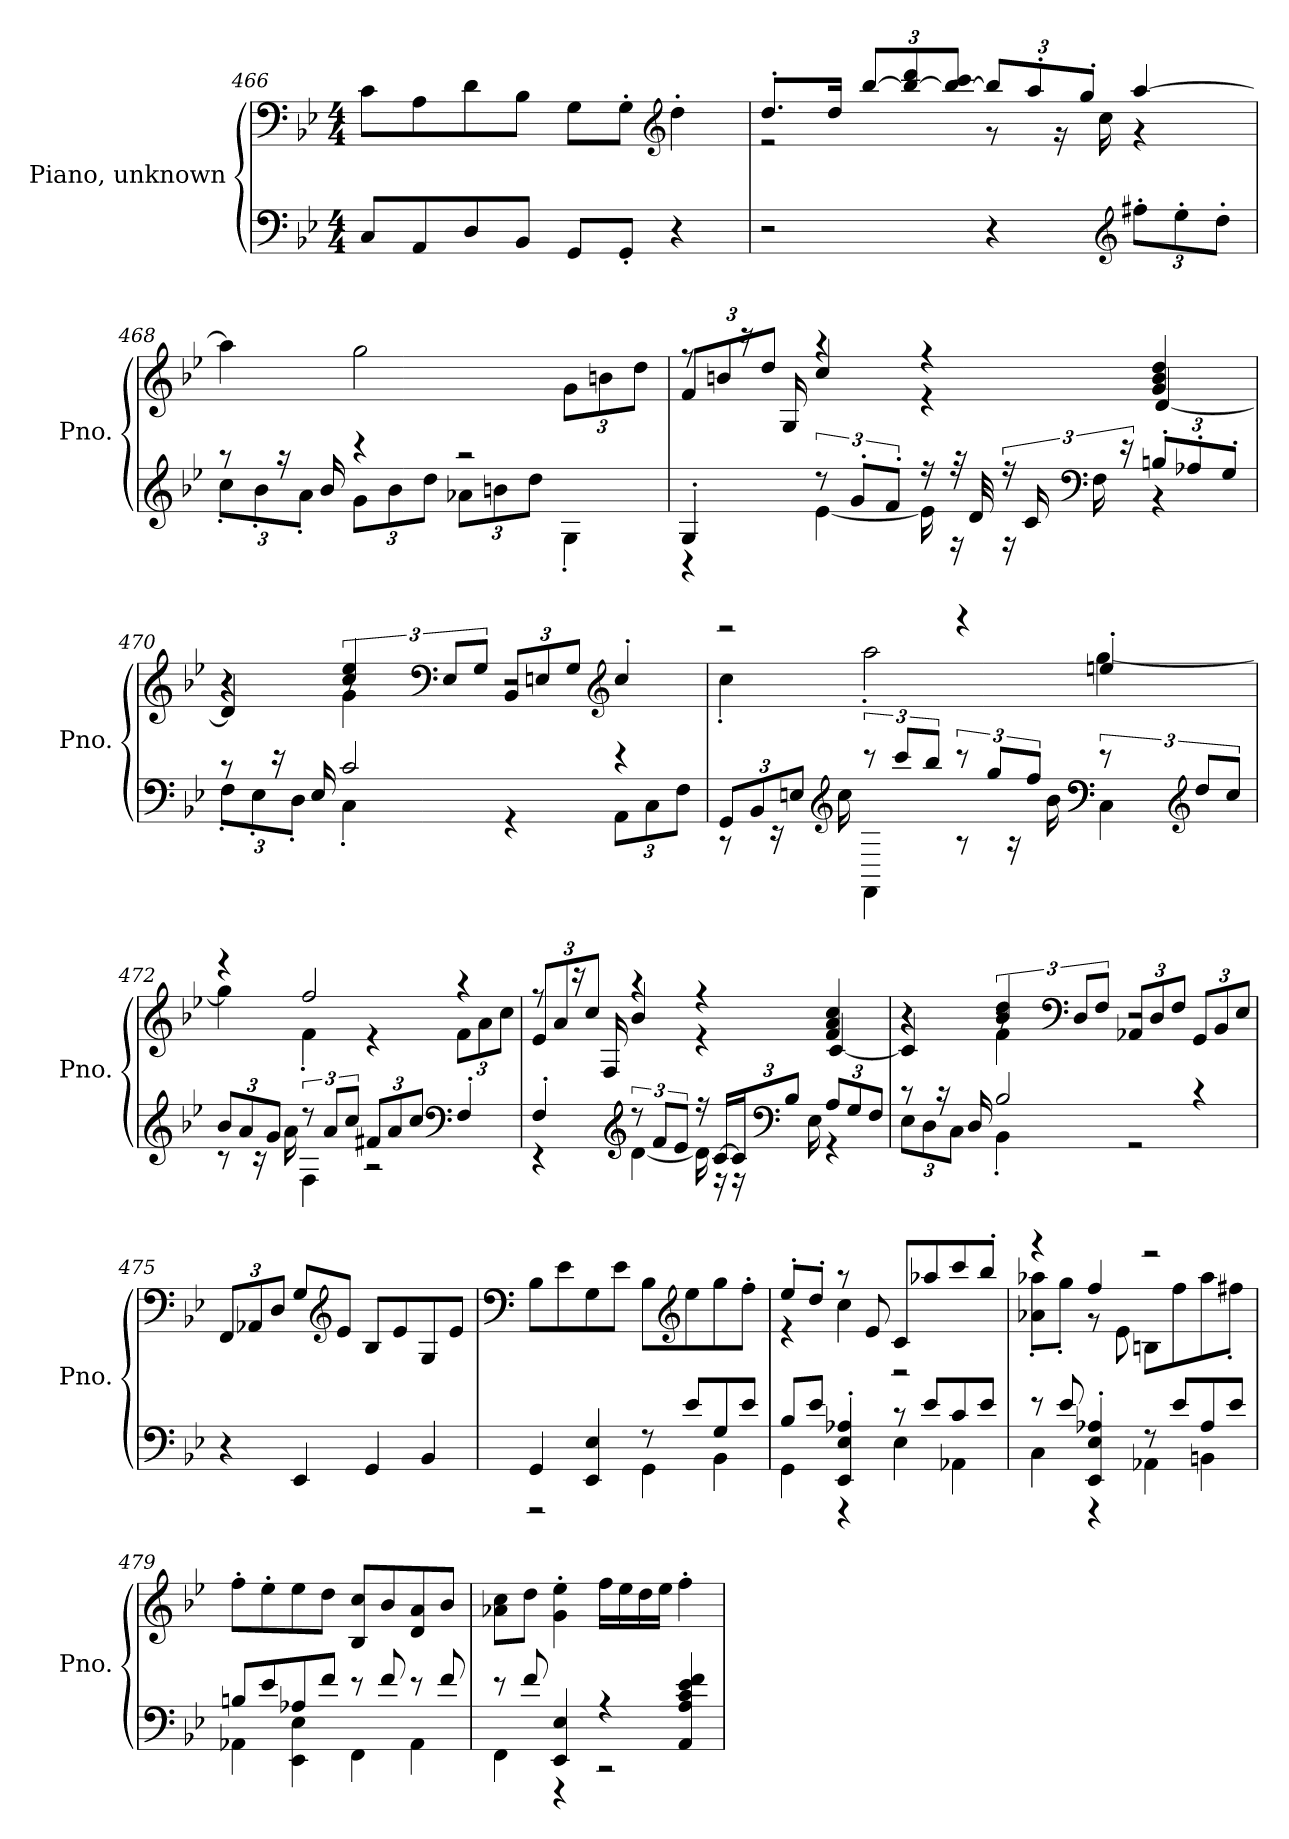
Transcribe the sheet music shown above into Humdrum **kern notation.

**kern	**kern
*part1	*part1
*staff2	*staff1
*I"Piano, unknown	*
*I'Pno.	*
*clefF4	*clefF4
*k[b-e-]	*k[b-e-]
*M4/4	*M4/4
=466	=466
8C/L	8c\L
8AA/	8A\
8D/	8d\
8BB-/J	8B-\J
8GG/L	8G\L
8GG'/J	8G'\J
*	*clefG2
4r	4dd'\
=467	=467
*	*^
2r	8.dd'/L	2r
.	16dd/Jk	.
*	*Xbrackettup	*
.	[12bb-/L	.
.	12bb-/_ 12ddd/	.
.	12bb-/_ 12ccc/J	.
4r	12bb-/L]	8r
.	12aa'/	.
.	.	16r
.	12gg'/J	.
.	.	16cc\
*clefG2	*	*
*Xbrackettup	*	*
12ff#X'\L	[4aa/	4r
12ee-'\	.	.
12dd'\J	.	.
*	*v	*v
!!LO:PB:g=z
=468	=468
*^	*
8r	12cc'\L	4aa\]
.	12b-'\	.
16r	.	.
.	12a'\J	.
16b-/	.	.
4r	12g\L	2gg\
.	12b-\	.
.	12dd\J	.
2r	12a-X\L	.
.	12bn\	.
.	12dd\J	.
.	4G'\	12g\L
.	.	12bn\
.	.	12dd\J
=469	=469	=469
*	*	*^
4G'/	4r	8r	12f/L
.	.	.	12bn/
.	.	16r	.
.	.	.	12dd/J
.	.	16G/	.
*brackettup	*	*	*
12r	[4e-\	4r	4cc/
12g'/L	.	.	.
12f'/J	.	.	.
16r	16e-\]	4r	4r
32r	16r	.	.
32d/	.	.	.
24r	16r	.	.
24c/	.	.	.
*clefF4	*	*	*
.	16F\	.	.
24r	.	.	.
*Xbrackettup	*	*	*
12Bn'/L	4r	4g/ 4b/ 4dd/	[4d/
12A-X'/	.	.	.
12G'/J	.	.	.
!!LO:LB:g=z
=470	=470	=470	=470
*	*	*	*^
8r	12F'\L	4r	4r	4d/]
.	12E-'\	.	.	.
16r	.	.	.	.
.	12D'\J	.	.	.
16E-/	.	.	.	.
*	*	*	*	*brackettup
2c/	4C'\	4cc/ 4ee-/	4g\	12r
*	*	*clefF4	*	*
.	.	.	.	12E-/L
.	.	.	.	12G/J
*	*	*	*	*Xbrackettup
.	4r	2r	2r	12BB-/L
.	.	.	.	12En/
.	.	.	.	12G/J
*	*	*clefG2	*	*
4r	12AA\L	.	.	4cc'/
.	12C\	.	.	.
.	12F\J	.	.	.
*	*	*	*v	*v
=471	=471	=471	=471
12GG/L	8r	2r	4cc'\
12BB-/	.	.	.
.	16r	.	.
12En/J	.	.	.
*clefG2	*	*	*
.	16cc\	.	.
*brackettup	*	*	*
12r	4FF\	.	2aa'\
12ccc/L	.	.	.
12bb-/J	.	.	.
12r	8r	4r	.
12gg/L	.	.	.
.	16r	.	.
12ff/J	.	.	.
.	16b-\	.	.
*clefF4	*	*	*
12r	4C\	4een'/	[4gg\
*clefG2	*	*	*
12dd/L	.	.	.
12cc/J	.	.	.
!!LO:LB:g=z	!!
=472	=472	=472	=472
*Xbrackettup	*	*	*
12b-/L	8r	4r	4gg\]
12a/	.	.	.
.	16r	.	.
12g/J	.	.	.
.	16a\	.	.
*brackettup	*	*	*
12r	4F\	2ff/	4f'\
12a/L	.	.	.
12cc/J	.	.	.
*Xbrackettup	*	*	*
12f#X/L	2r	.	4r
12a/	.	.	.
12cc/J	.	.	.
*clefF4	*	*	*
4F'/	.	4r	12f\L
.	.	.	12a\
.	.	.	12cc\J
=473	=473	=473	=473
4F'/	4r	8r	12e-/L
.	.	.	12a/
.	.	16r	.
.	.	.	12cc/J
.	.	16F/	.
*clefG2	*	*	*
*brackettup	*	*	*
12r	[4d\	4r	4b-/
12f/L	.	.	.
12e-/J	.	.	.
16r	16d\]	4r	4r
[16c/LL	16r	.	.
*Xbrackettup	*	*	*
24c/J]	16r	.	.
*clefF4	*	*	*
12B-/J	.	.	.
.	16E-\	.	.
12A/L	4r	4f/ 4a/ 4cc/	[4c/
12G/	.	.	.
12F/J	.	.	.
!!LO:LB:g=z
=474	=474	=474	=474
*	*	*	*^
8r	12E-\L	4r	4r	4c/]
.	12D\	.	.	.
16r	.	.	.	.
.	12C\J	.	.	.
16D/	.	.	.	.
*	*	*	*	*brackettup
2B-/	4BB-'\	4b-/ 4dd/	4f\	12r
*	*	*clefF4	*	*
.	.	.	.	12D/L
.	.	.	.	12F/J
*	*	*	*	*Xbrackettup
.	2r	2r	2r	12AA-X/L
.	.	.	.	12D/
.	.	.	.	12F/J
4r	.	.	.	12GG/L
.	.	.	.	12BB-/
.	.	.	.	12E-/J
*v	*v	*	*	*
*	*v	*v	*v
=475	=475
4r	12FF/L
.	12AA-X/
.	12D/J
4EE-/	8G/L
*	*clefG2
.	8e-/J
4GG/	8B-/L
.	8e-/
4BB-/	8G/
.	8e-/J
=476	=476
*	*clefF4
*^	*
4GG/	2r	8B-\L
.	.	8e-\
4EE-/ 4E-/	.	8G\
.	.	8e-\J
8r	4GG\	8B-\L
*	*	*clefG2
8e-/L	.	8ee-\
8G/	4BB-\	8gg\
8e-/J	.	8ff'\J
!!LO:LB:g=z
=477	=477	=477
*	*	*^
8B-/L	4GG\	8ee-'/L	4r
8e-/J	.	8dd'/J	.
4EE-/' 4E-/' 4A-X/'	4r	8r	4cc\
.	.	8e-/	.
8r	4E-\	8c/L	2r
8e-/L	.	8aa-X/	.
8c/	4AA-X\	8ccc/	.
8e-/J	.	8bb-'/J	.
=478	=478	=478	=478
8r	4C\	4r	8a-X\' 8aa-X\'L
8e-/	.	.	8gg'\J
4EE-/' 4E-/' 4A-X/'	4r	4ff/	8r
.	.	.	8e-\
8r	4AA-X\	2r	8Bn\L
8e-/L	.	.	8ff\
8A-/	4BBn\	.	8aa-\
8e-/J	.	.	8ff#X'\J
*	*	*v	*v
=479	=479	=479
8Bn/L	4AA-X\	8ff'\L
8e-/	.	8ee-'\
8A-X/	4EE-\ 4E-\	8ee-\
8f/J	.	8dd\J
8r	4FF\	8B-/ 8cc/L
8f/	.	8b-/
8r	4AA-\	8d/ 8a/
8f/	.	8b-/J
=480	=480	=480
8r	4FF\	8a-X\ 8cc\L
8f/	.	8dd\J
4EE-/ 4E-/	4r	4g\' 4ee-\'
4r	2r	16ff\LL
.	.	16ee-\
.	.	16dd\
.	.	16ee-\JJ
4AA/ 4A/ 4c/ 4e-/ 4f/	.	4ff'\
*v	*v	*
=	=
*-	*-
